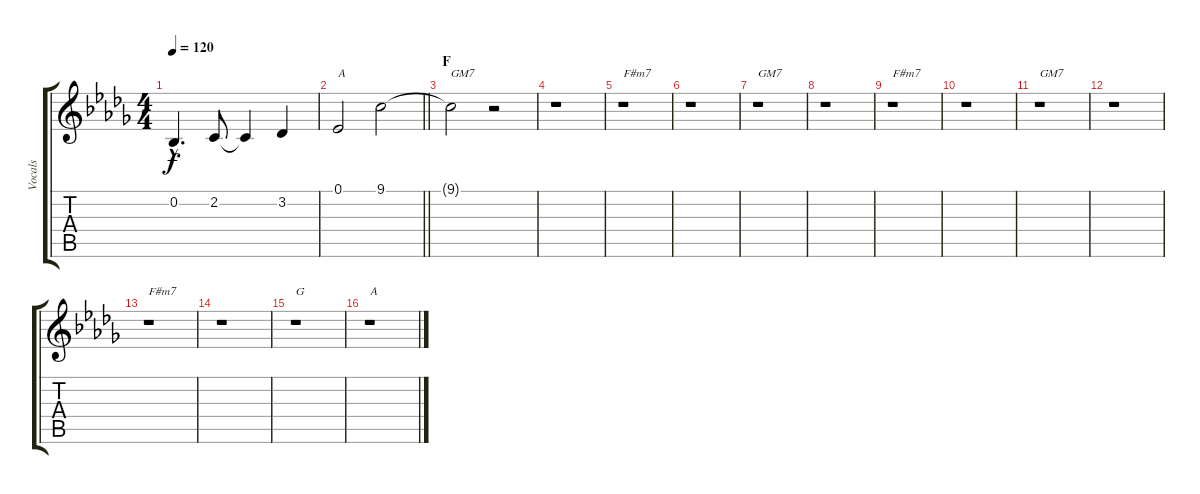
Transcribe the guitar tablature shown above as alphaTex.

\track ("Vocals" "Vocals") {instrument sopranosax}
\staff {score tabs}
\tuning (Eb4 Bb3 Gb3 Db3 Ab2 Eb2) {hide}
\ts (4 4)
\tempo 120
\clef g2
\ks db
0.2{hac}.4{d dy f} 2.2.8 2.2{t}.4 3.2.4 |
\barLineRight lightlight
0.1.2{txt "A"} 9.1.2 |
\section ("" "F")
9.1{t}.2{txt "GM7"} r.2 |
r.1 |
r.1{txt "F#m7"} |
r.1 |
r.1{txt "GM7"} |
r.1 |
r.1{txt "F#m7"} |
r.1 |
r.1{txt "GM7"} |
r.1 |
r.1{txt "F#m7"} |
r.1 |
r.1{txt "G"} |
r.1{txt "A"}
